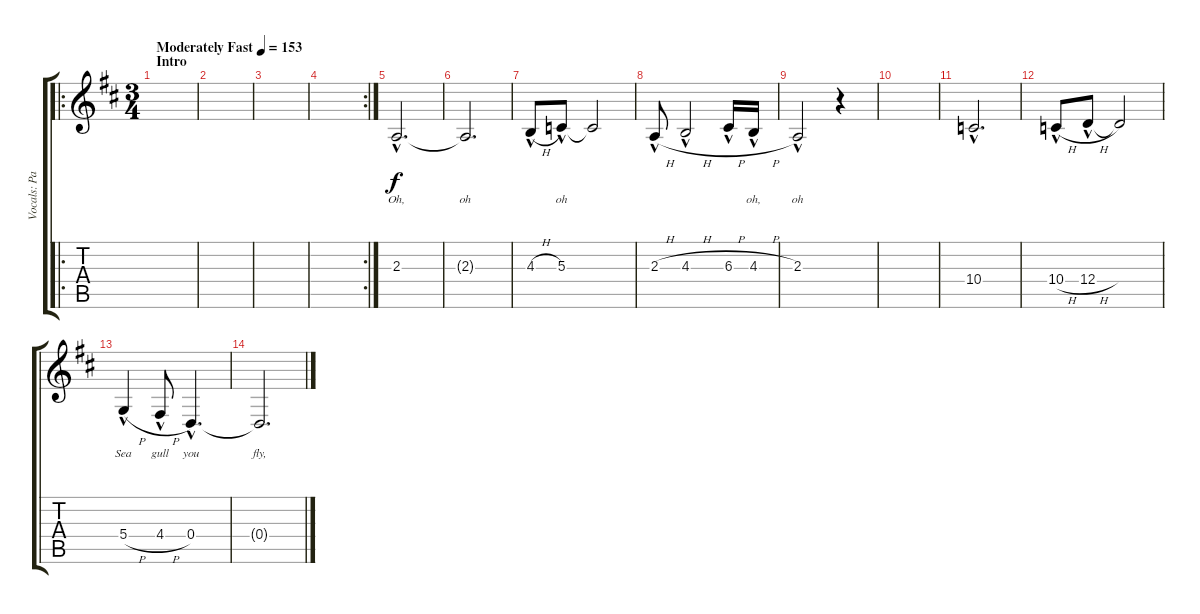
\track ("Vocals: Paul" "Vocals: Pa") {instrument lead2sawtooth}
\staff {score tabs}
\tuning (E4 B3 G3 D3 A2 E2) {hide}
\ro
\ts (3 4)
\section ("" "Intro")
\tempo (153 "Moderately Fast")
\clef g2
\ks d
|
|
|
\rc 2
|
2.3{hac}.2{d lyrics (0 "Oh,") lyrics (1 "") lyrics (2 "") lyrics (3 "") lyrics (4 "")} |
2.3{t}.2{d lyrics (0 "oh") lyrics (1 "") lyrics (2 "") lyrics (3 "") lyrics (4 "")} |
4.3{h hac}.8{lyrics (0 "") lyrics (1 "") lyrics (2 "") lyrics (3 "") lyrics (4 "")} 5.3{hac}.8{lyrics (0 "oh") lyrics (1 "") lyrics (2 "") lyrics (3 "") lyrics (4 "")} 5.3{t}.2{lyrics (0 "") lyrics (1 "") lyrics (2 "") lyrics (3 "") lyrics (4 "")} |
2.3{h hac}.8{lyrics (0 "") lyrics (1 "") lyrics (2 "") lyrics (3 "") lyrics (4 "")} 4.3{h hac}.2{lyrics (0 "") lyrics (1 "") lyrics (2 "") lyrics (3 "") lyrics (4 "")} 6.3{h hac}.16{lyrics (0 "") lyrics (1 "") lyrics (2 "") lyrics (3 "") lyrics (4 "")} 4.3{h hac}.16{lyrics (0 "oh,") lyrics (1 "") lyrics (2 "") lyrics (3 "") lyrics (4 "")} |
2.3{hac}.2{lyrics (0 "oh") lyrics (1 "") lyrics (2 "") lyrics (3 "") lyrics (4 "")} r.4 |
|
10.4{hac}.2{d lyrics (0 "") lyrics (1 "") lyrics (2 "") lyrics (3 "") lyrics (4 "")} |
10.4{h hac}.8{lyrics (0 "") lyrics (1 "") lyrics (2 "") lyrics (3 "") lyrics (4 "")} 12.4{h hac}.8{lyrics (0 "") lyrics (1 "") lyrics (2 "") lyrics (3 "") lyrics (4 "")} 12.4{t}.2{lyrics (0 "") lyrics (1 "") lyrics (2 "") lyrics (3 "") lyrics (4 "")} |
5.4{h hac}.4{lyrics (0 "Sea") lyrics (1 "") lyrics (2 "") lyrics (3 "") lyrics (4 "")} 4.4{h hac}.8{lyrics (0 "gull") lyrics (1 "") lyrics (2 "") lyrics (3 "") lyrics (4 "")} 0.4{hac}.4{d lyrics (0 "you") lyrics (1 "") lyrics (2 "") lyrics (3 "") lyrics (4 "")} |
0.4{t}.2{d lyrics (0 "fly,") lyrics (1 "") lyrics (2 "") lyrics (3 "") lyrics (4 "")}
